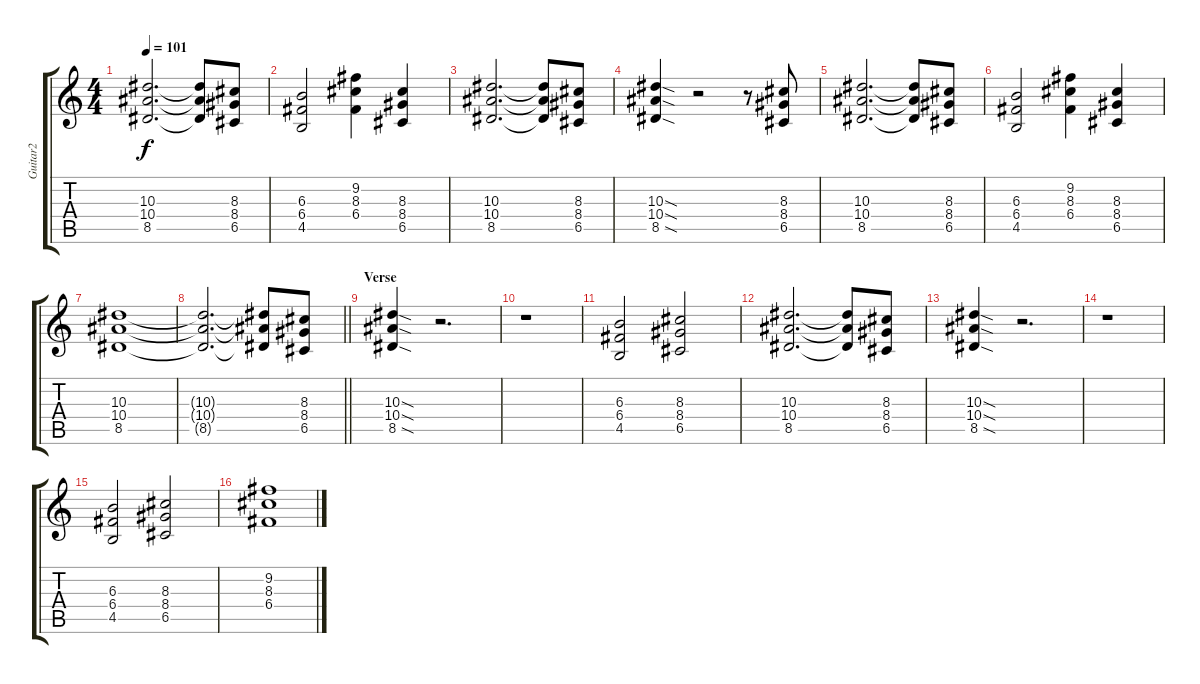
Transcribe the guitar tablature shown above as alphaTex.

\track ("Guitar2" "Guitar2") {instrument distortionguitar}
\staff {score tabs}
\tuning (D4 A3 F3 C3 G2 D2) {hide}
\ts (4 4)
\tempo 101
\clef g2
\ks c
(10.3 10.4 8.5).2{d dy f} (10.3{t} 10.4{t} 8.5{t}).8 (8.3 8.4 6.5).8 |
(6.3 6.4 4.5).2 (9.2 8.3 6.4).4 (8.3 8.4 6.5).4 |
(10.3 10.4 8.5).2{d} (10.3{t} 10.4{t} 8.5{t}).8 (8.3 8.4 6.5).8 |
(10.3{sod} 10.4{sod} 8.5{sod}).4 r.2 r.8 (8.3 8.4 6.5).8 |
(10.3 10.4 8.5).2{d} (10.3{t} 10.4{t} 8.5{t}).8 (8.3 8.4 6.5).8 |
(6.3 6.4 4.5).2 (9.2 8.3 6.4).4 (8.3 8.4 6.5).4 |
(10.3 10.4 8.5).1 |
\barLineRight lightlight
(10.3{t} 10.4{t} 8.5{t}).2{d} (10.3{t} 10.4{t} 8.5{t}).8 (8.3 8.4 6.5).8 |
\section ("" "Verse")
(10.3{sod} 10.4{sod} 8.5{sod}).4 r.2{d} |
r.1 |
(6.3 6.4 4.5).2 (8.3 8.4 6.5).2 |
(10.3 10.4 8.5).2{d} (10.3{t} 10.4{t} 8.5{t}).8 (8.3 8.4 6.5).8 |
(10.3{sod} 10.4{sod} 8.5{sod}).4 r.2{d} |
r.1 |
(6.3 6.4 4.5).2 (8.3 8.4 6.5).2 |
(9.2 8.3 6.4).1
